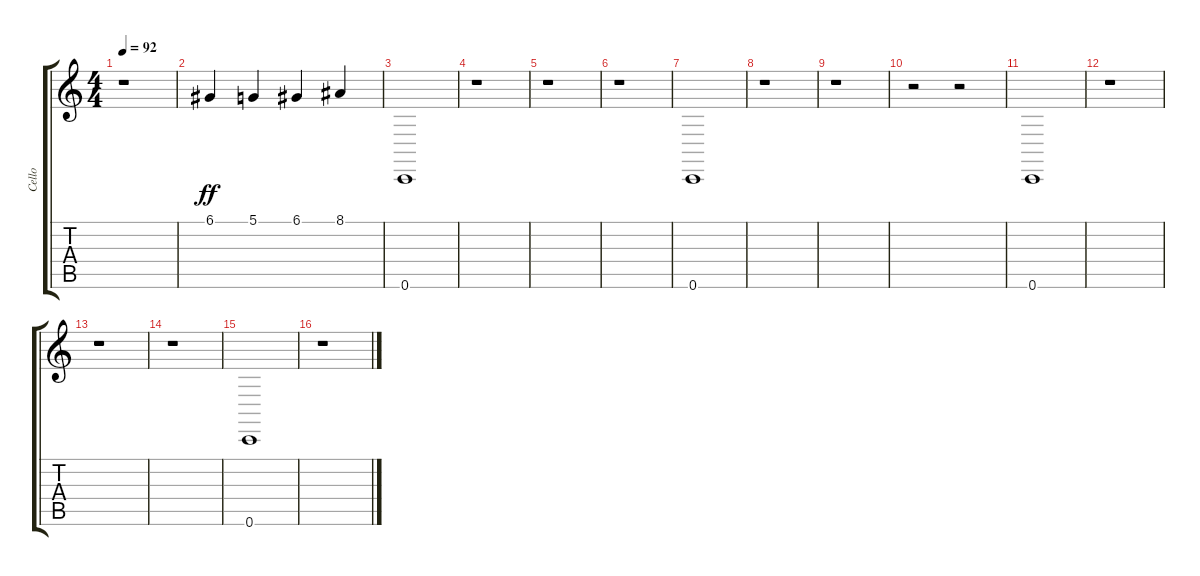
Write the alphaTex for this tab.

\track ("Cello" "Cello") {instrument cello}
\staff {score tabs}
\tuning (D4 A3 F3 C3 G2 C2) {hide}
\ts (4 4)
\tempo 92
\clef g2
\ks c
r.1{dy ff} |
6.1.4 5.1.4 6.1.4 8.1.4 |
0.6.1 |
r.1 |
r.1 |
r.1 |
0.6.1 |
r.1 |
r.1 |
r.2 r.2 |
0.6.1 |
r.1 |
r.1 |
r.1 |
0.6.1 |
r.1
